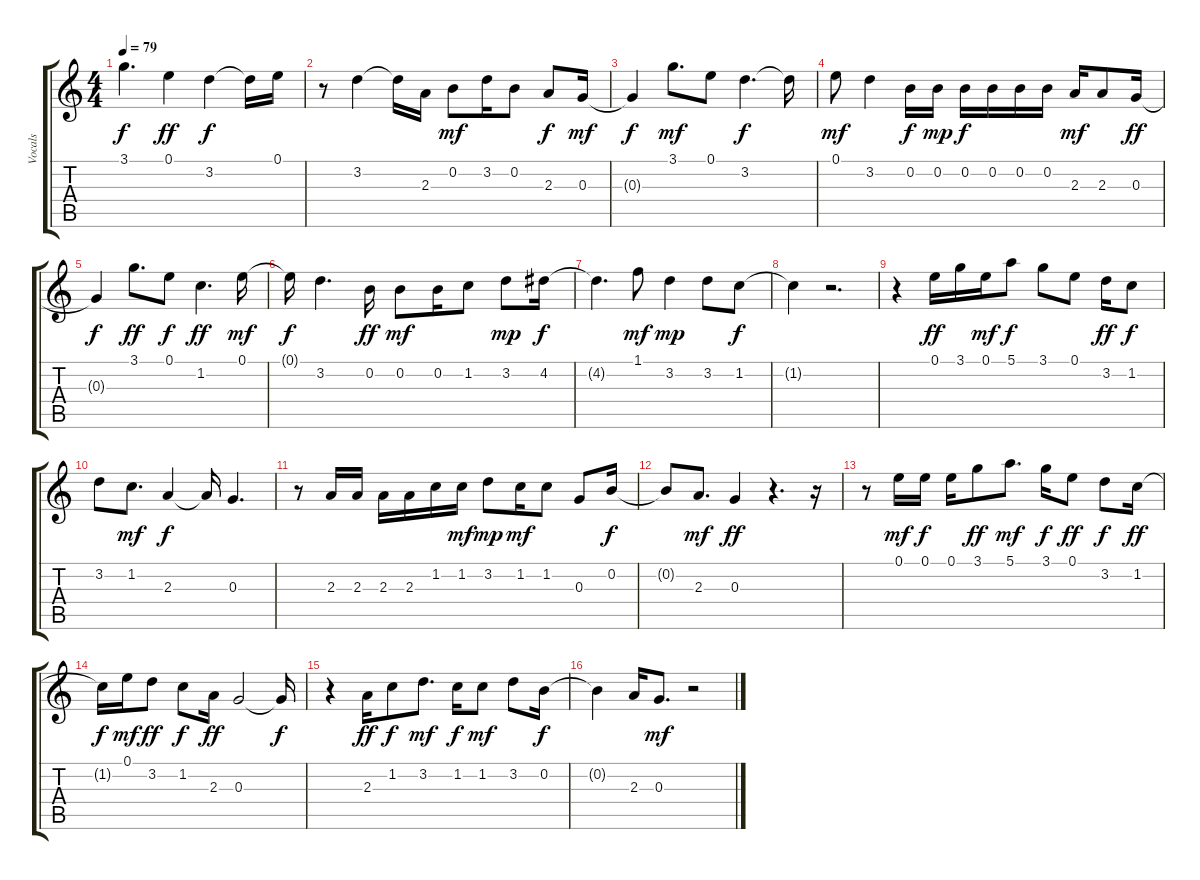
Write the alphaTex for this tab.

\track ("Vocals" "Vocals") {instrument electricguitarjazz}
\staff {score tabs}
\tuning (E4 B3 G3 D3 A2 E2) {hide}
\ts (4 4)
\tempo 79
\clef g2
\ks c
3.1.4{d dy f} 0.1.4{dy ff} 3.2.4{dy f} 3.2{t}.16 0.1.16 |
r.8 3.2.4 3.2{t}.16 2.3.16 0.2.8{dy mf} 3.2.16 0.2.8 2.3.8{dy f} 0.3.16{dy mf} |
0.3{t}.4{dy f} 3.1.8{d dy mf} 0.1.8 3.2.4{d dy f} 3.2{t}.16 |
0.1.8{dy mf} 3.2.4 0.2.16{dy f} 0.2.16{dy mp} 0.2.16{dy f} 0.2.16 0.2.16 0.2.16 2.3.16{dy mf} 2.3.8 0.3.16{dy ff} |
0.3{t}.4{dy f} 3.1.8{d dy ff} 0.1.8{dy f} 1.2.4{d dy ff} 0.1.16{dy mf} |
0.1{t}.16{dy f} 3.2.4{d} 0.2.16{dy ff} 0.2.8{dy mf} 0.2.16 1.2.8 3.2.8{dy mp} 4.2.16{dy f} |
4.2{t}.4{d} 1.1.8{dy mf} 3.2.4{dy mp} 3.2.8 1.2.8{dy f} |
1.2{t}.4 r.2{d} |
r.4 0.1.16{dy ff} 3.1.16 0.1.16{dy mf} 5.1.8{dy f} 3.1.8 0.1.8 3.2.16{dy ff} 1.2.8{dy f} |
3.2.8 1.2.8{d dy mf} 2.3.4{dy f} 2.3{t}.16 0.3.4{d} |
r.8 2.3.16 2.3.16 2.3.16 2.3.16 1.2.16 1.2.16{dy mf} 3.2.8{dy mp} 1.2.16{dy mf} 1.2.8 0.3.8 0.2.16{dy f} |
0.2{t}.8 2.3.8{d dy mf} 0.3.4{dy ff} r.4{d} r.16 |
r.8 0.1.16{dy mf} 0.1.16{dy f} 0.1.16 3.1.8{dy ff} 5.1.8{d dy mf} 3.1.16{dy f} 0.1.8{dy ff} 3.2.8{dy f} 1.2.16{dy ff} |
1.2{t}.16{dy f} 0.1.16{dy mf} 3.2.8{dy ff} 1.2.8{dy f} 2.3.16{dy ff} 0.3.2 0.3{t}.16{dy f} |
r.4 2.3.16{dy ff} 1.2.8{dy f} 3.2.8{d dy mf} 1.2.16{dy f} 1.2.8{dy mf} 3.2.8 0.2.16{dy f} |
0.2{t}.4 2.3.16 0.3.8{d dy mf} r.2
